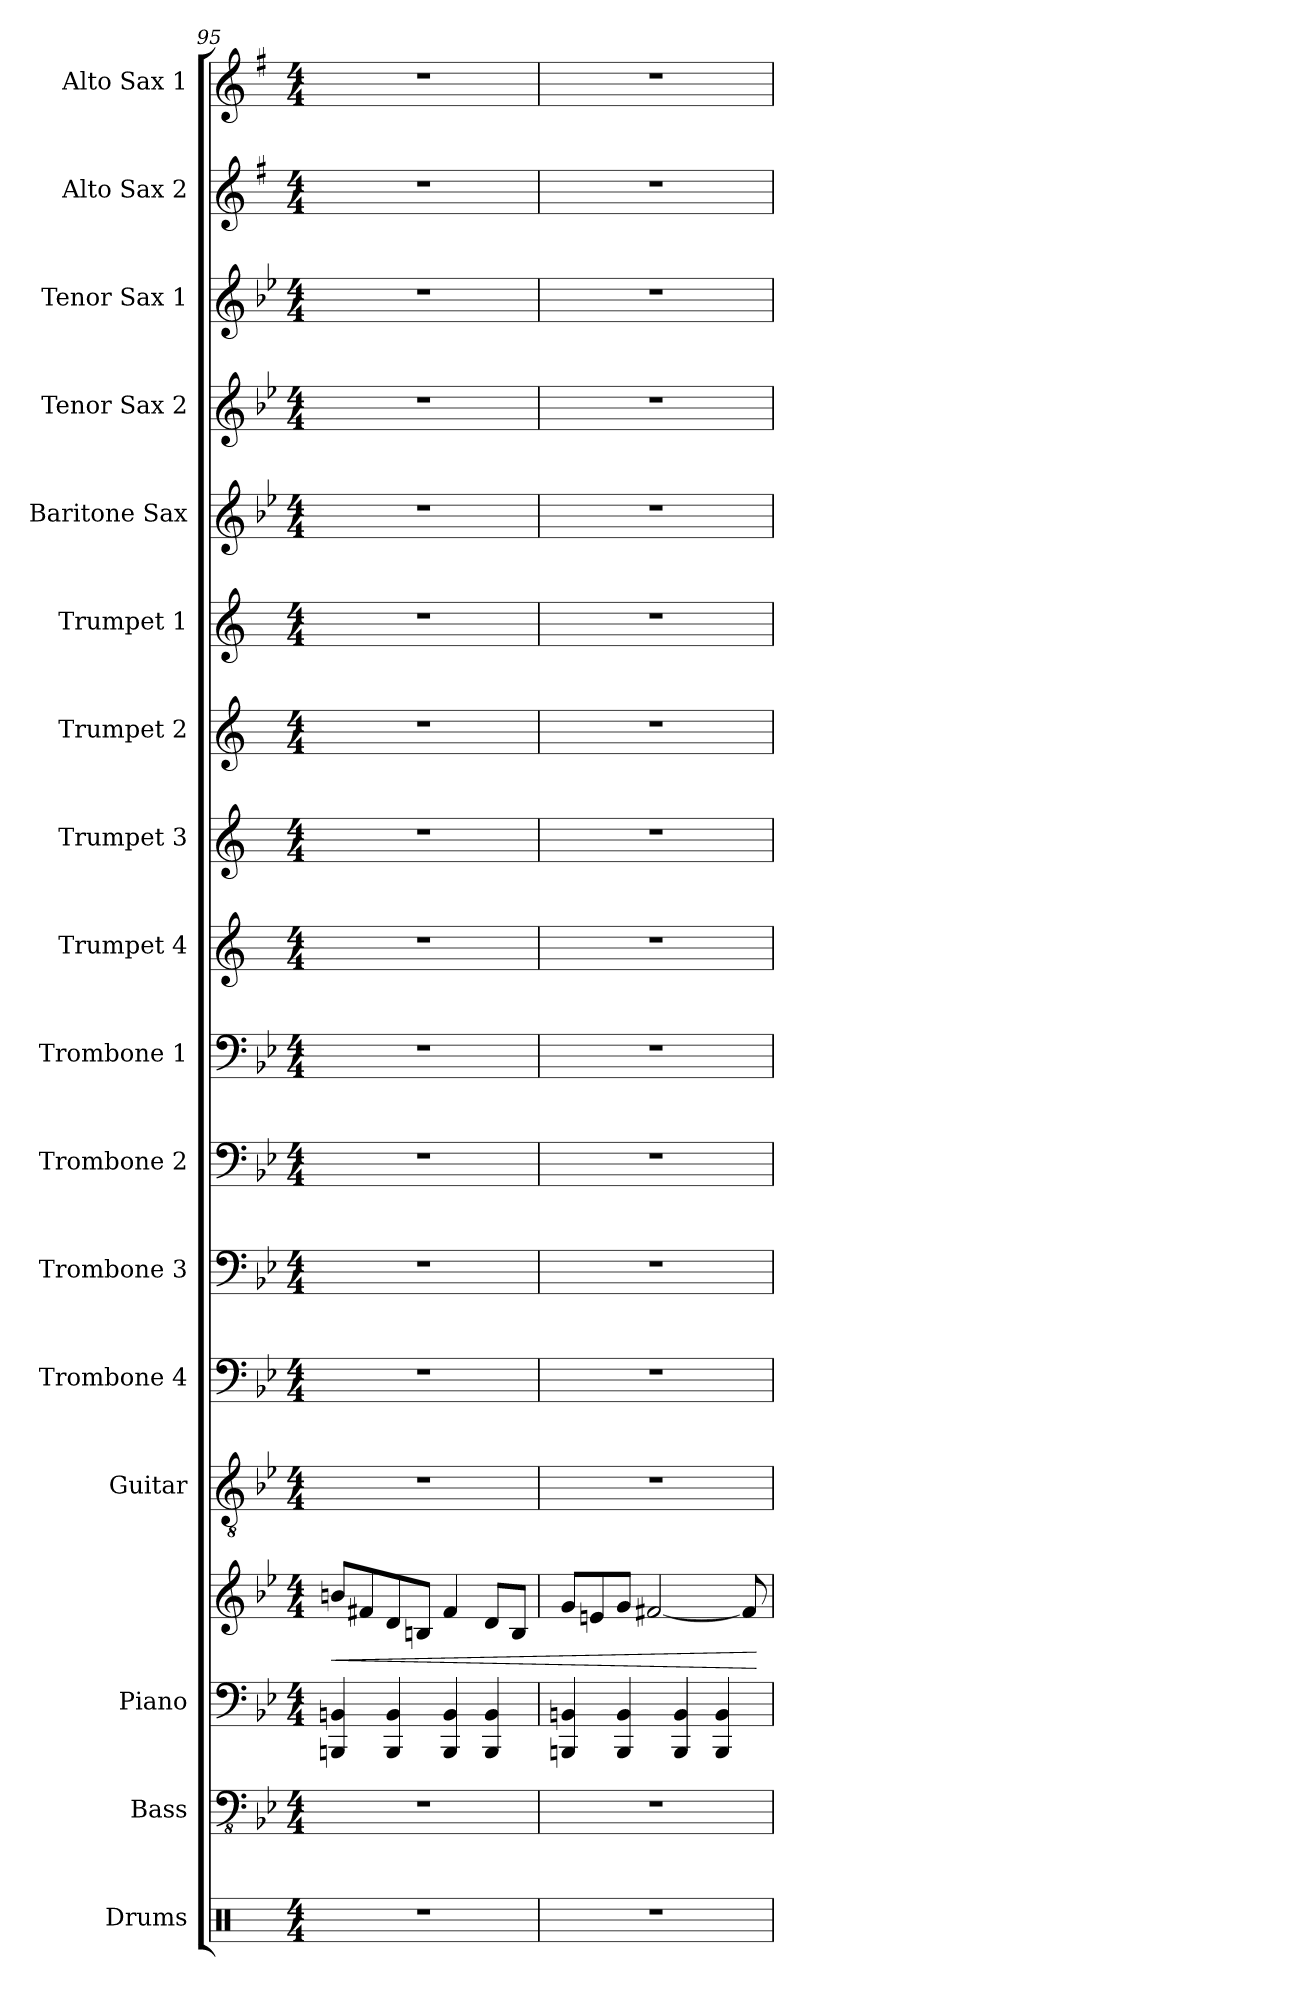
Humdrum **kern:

**kern	**kern	**kern	**kern	**dynam	**kern	**kern	**kern	**kern	**kern	**kern	**kern	**kern	**kern	**kern	**kern	**kern	**kern	**kern
*part17	*part16	*part15	*part15	*part15	*part14	*part13	*part12	*part11	*part10	*part9	*part8	*part7	*part6	*part5	*part4	*part3	*part2	*part1
*staff18	*staff17	*staff16	*staff15	*staff15/16	*staff14	*staff13	*staff12	*staff11	*staff10	*staff9	*staff8	*staff7	*staff6	*staff5	*staff4	*staff3	*staff2	*staff1
*I"Drums	*I"Bass	*I"Piano	*	*	*I"Guitar	*I"Trombone 4	*I"Trombone 3	*I"Trombone 2	*I"Trombone 1	*I"Trumpet 4	*I"Trumpet 3	*I"Trumpet 2	*I"Trumpet 1	*I"Baritone Sax	*I"Tenor Sax 2	*I"Tenor Sax 1	*I"Alto Sax 2	*I"Alto Sax 1
*I'Drums	*I'Bass	*I'Piano	*	*	*I'Gtr.	*I'Tbn. 4	*I'Tbn. 3	*I'Tbn. 2	*I'Tbn. 1	*I'Tpt. 4	*I'Tpt. 3	*I'Tpt. 2	*I'Tpt. 1	*I'Bari	*I'Tenor 2	*I'Tenor 1	*I'Alto 2	*I'Alto 1
!!LO:PB:g=z
*clefX	*clefFv4	*clefF4	*clefG2	*	*clefGv2	*clefF4	*clefF4	*clefF4	*clefF4	*clefG2	*clefG2	*clefG2	*clefG2	*clefG2	*clefG2	*clefG2	*clefG2	*clefG2
*	*	*	*	*	*	*	*	*	*	*ITrd1c2	*ITrd1c2	*ITrd1c2	*ITrd1c2	*ITrd12c21	*ITrd8c14	*ITrd8c14	*ITrd5c9	*ITrd5c9
*k[]	*k[b-e-]	*k[b-e-]	*k[b-e-]	*	*k[b-e-]	*k[b-e-]	*k[b-e-]	*k[b-e-]	*k[b-e-]	*k[b-e-]	*k[b-e-]	*k[b-e-]	*k[b-e-]	*k[b-e-]	*k[b-e-]	*k[b-e-]	*k[b-e-]	*k[b-e-]
*M4/4	*M4/4	*M4/4	*M4/4	*	*M4/4	*M4/4	*M4/4	*M4/4	*M4/4	*M4/4	*M4/4	*M4/4	*M4/4	*M4/4	*M4/4	*M4/4	*M4/4	*M4/4
=95	=95	=95	=95	=95	=95	=95	=95	=95	=95	=95	=95	=95	=95	=95	=95	=95	=95	=95
!	!	!	!	!LO:HP:b	!	!	!	!	!	!	!	!	!	!	!	!	!	!
1r	1r	4BBBn/ 4BBn/	8bn/L	<	1r	1r	1r	1r	1r	1r	1r	1r	1r	1r	1r	1r	1r	1r
.	.	.	8f#X/	.	.	.	.	.	.	.	.	.	.	.	.	.	.	.
.	.	4BBB/ 4BB/	8d/	.	.	.	.	.	.	.	.	.	.	.	.	.	.	.
.	.	.	8Bn/J	.	.	.	.	.	.	.	.	.	.	.	.	.	.	.
.	.	4BBB/ 4BB/	4f#/	.	.	.	.	.	.	.	.	.	.	.	.	.	.	.
.	.	4BBB/ 4BB/	8d/L	.	.	.	.	.	.	.	.	.	.	.	.	.	.	.
.	.	.	8B/J	.	.	.	.	.	.	.	.	.	.	.	.	.	.	.
=96	=96	=96	=96	=96	=96	=96	=96	=96	=96	=96	=96	=96	=96	=96	=96	=96	=96	=96
1r	1r	4BBBn/ 4BBn/	8g/L	.	1r	1r	1r	1r	1r	1r	1r	1r	1r	1r	1r	1r	1r	1r
.	.	.	8en/	.	.	.	.	.	.	.	.	.	.	.	.	.	.	.
.	.	4BBB/ 4BB/	8g/J	.	.	.	.	.	.	.	.	.	.	.	.	.	.	.
.	.	.	[2f#X/	.	.	.	.	.	.	.	.	.	.	.	.	.	.	.
.	.	4BBB/ 4BB/	.	.	.	.	.	.	.	.	.	.	.	.	.	.	.	.
.	.	4BBB/ 4BB/	.	.	.	.	.	.	.	.	.	.	.	.	.	.	.	.
.	.	.	8f#/]	.	.	.	.	.	.	.	.	.	.	.	.	.	.	.
.	.	.	.	[	.	.	.	.	.	.	.	.	.	.	.	.	.	.
=	=	=	=	=	=	=	=	=	=	=	=	=	=	=	=	=	=	=
*-	*-	*-	*-	*-	*-	*-	*-	*-	*-	*-	*-	*-	*-	*-	*-	*-	*-	*-
